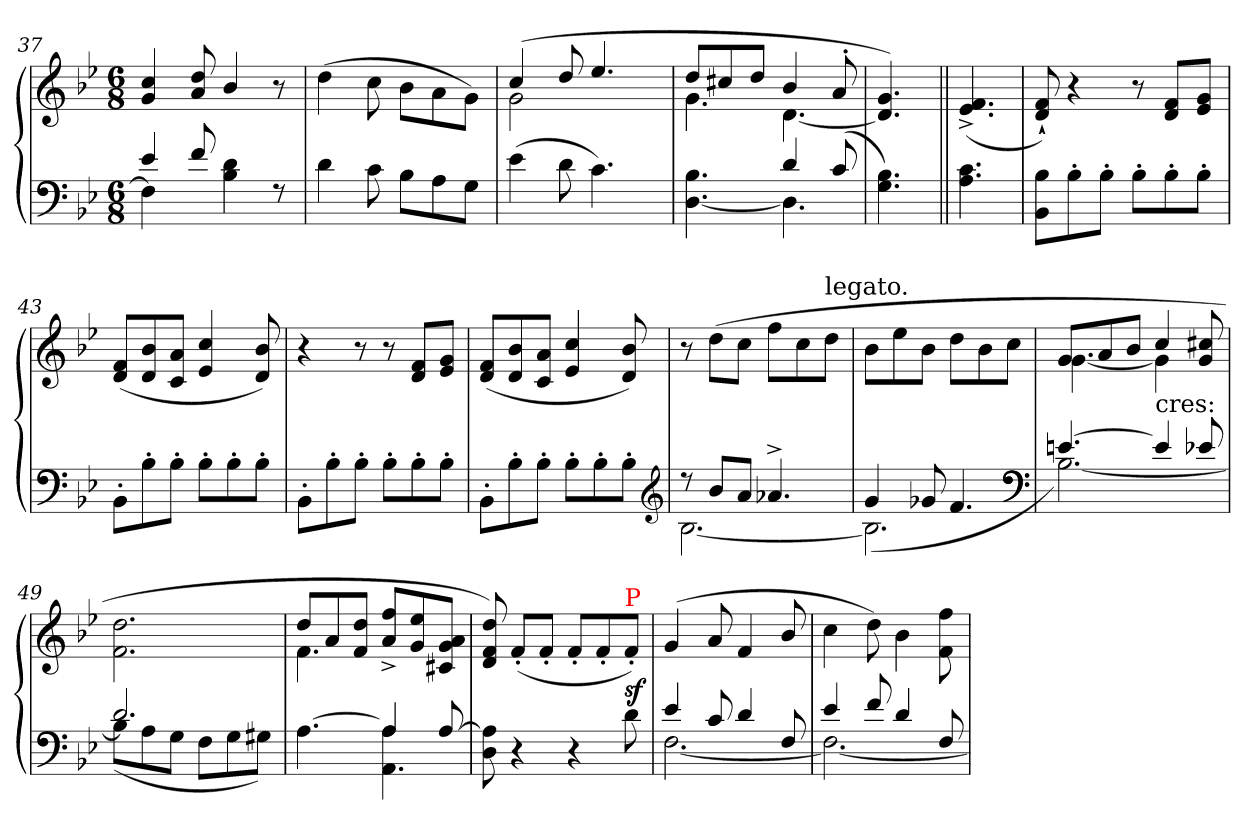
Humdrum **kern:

**kern	**kern	**dynam
*part1	*part1	*part1
*staff2	*staff1	*staff1/2
*clefF4	*clefG2	*
*k[b-e-]	*k[b-e-]	*
*B-:	*B-:	*
*M6/8	*M6/8	*
=37	=37	=37
*^	*	*
4e-	4F]	4cc 4g	.
8f/	8ryy	8dd/ 8a/	.
4d\ 4B-\	4ryy	4b-/	.
8rF	8ryy	8r	.
*v	*v	*	*
=38	=38	=38
4d	(>4dd	.
8c	8cc	.
8B-L	8b-\L	.
8A	8a	.
8GJ	8gJ)	.
=39	=39	=39
*	*^	*
(>4e-	(>4cc	2g	.
8d	8dd	.	.
4.c)	4.ee-	.	.
.	.	4ryy	.
=40	=40	=40	=40
*^	*	*	*
4.B- [4.D	4.ryy	8ddL	4.g	.
.	.	8cc#X	.	.
.	.	8ddJ	.	.
4d	4.D]	4b-	[4.d	.
(>8c	.	8a'<	.	.
*v	*v	*	*	*
*	*v	*v	*
=41	=41	=41
4.B- 4.G)	4.g 4.d])	.
=||	=||	=||
4.c 4.A	(<4.f^ 4.e-^	.
=42	=42	=42
8B- 8BB-L	8f`< 8d`<)	.
8B-'	4r	.
8B-'J	.	.
8B-'L	8r	.
8B-'	8f 8dL	.
8B-'J	8g 8e-J	.
=43	=43	=43
8BB-'L	(>8f 8dL	.
8B-'	8b- 8d	.
8B-'J	8a 8cJ	.
8B-'L	4cc 4e-	.
8B-'	.	.
8B-'J	8b- 8d)	.
=44	=44	=44
8BB-'L	4r	.
8B-'	.	.
8B-'J	8r	.
8B-'L	8r	.
8B-'	8f 8dL	.
8B-'J	8g 8e-J	.
=45	=45	=45
8BB-'>/L	(>8f 8dL	.
8B-'>\	8b- 8d	.
8B-'>\J	8a 8cJ	.
8B-'>L	4cc 4e-	.
8B-'>	.	.
8B-'>J	8b- 8d)	.
*clefG2	*	*
=46	=46	=46
*^	*	*
8r	[2.B-	8r	.
8b-L	.	(>8ddL	.
8aJ	.	8ccJ	.
4.a-X^	.	8ffL	.
.	.	8cc	.
!	!	!LO:TX:a:t=legato.	!
.	.	8ddJ	.
=47	=47	=47	=47
4g	(<2.B-]	8b-L	.
.	.	8ee-	.
8g-X	.	8b-J	.
4.f	.	8ddL	.
.	.	8b-	.
.	.	8ccJ	.
*clefF4	*	*	*
=48	=48	=48	=48
*	*	*^	*
[4.en	[2.B-)	(>8gL	[4.g)	.
.	.	8a	.	.
.	.	8b-J	.	.
!	!	!LO:TX:c:t=cres&colon;	!	!
4e]	.	4cc	4g]	.
8e-X	.	8cc#X 8g	8ryy	.
*	*	*v	*v	*
=49	=49	=49	=49
2.d	(>8B-L]	2.dd\ 2.f\	.
.	8A	.	.
.	8GJ	.	.
.	8FL	.	.
.	8G	.	.
.	8G#XJ)	.	.
=50	=50	=50	=50
*	*^	*^	*
[4.A	4.ryy	4.ryy	8ddL	4.f	.
.	.	.	8a	.	.
.	.	.	8dd 8fJ	.	.
4A]	4.AA	4A\	8ff^< 8a^<L	4.ryy	.
.	.	.	8ee- 8g	.	.
[8A	.	8ryy	8a 8g 8c#XJ	.	.
*v	*v	*v	*	*	*
*	*v	*v	*
=51	=51	=51
8A] 8D	8dd 8f 8d)	.
4r	(>8f'L	.
.	8f'J	.
4r	8f'L	.
.	8f'	.
!	!LO:TX:a:color=red:t=P	!
8d	8f'J)	sf
=52	=52	=52
*^	*	*
4e-	[2.F	(>4g	.
8c	.	8a	.
4d	.	4f	.
8F	.	8b-/	.
=53	=53	=53	=53
4e-	2.F_	4cc	.
8f	.	8dd)	.
4d	.	4b-	.
8F	.	8ff 8f	.
*v	*v	*	*
=	=	=
*-	*-	*-
